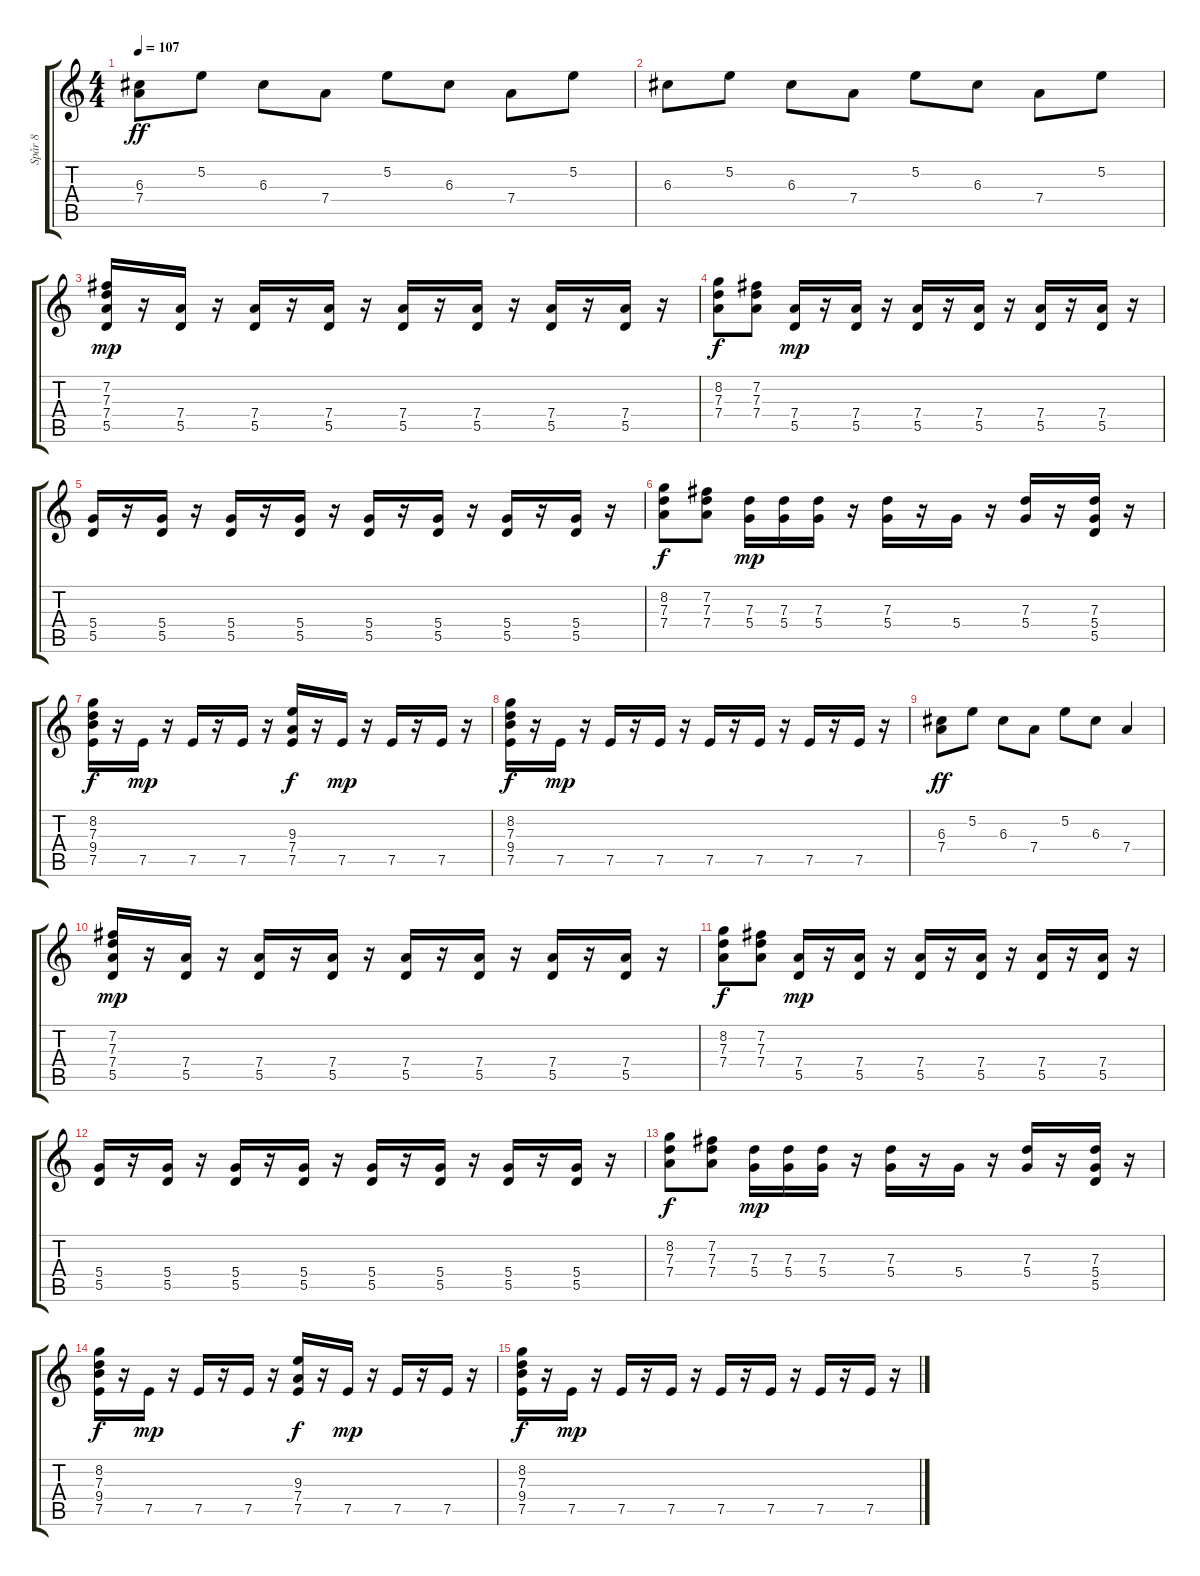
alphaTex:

\track ("Spår 8" "Spår 8") {instrument distortionguitar}
\staff {score tabs}
\tuning (E4 B3 G3 D3 A2 E2) {hide}
\ts (4 4)
\tempo 107
\clef g2
\ks c
(6.3 7.4).8{dy ff} 5.2.8 6.3.8 7.4.8 5.2.8 6.3.8 7.4.8 5.2.8 |
6.3.8 5.2.8 6.3.8 7.4.8 5.2.8 6.3.8 7.4.8 5.2.8 |
(7.2 7.3 7.4 5.5).16{dy mp} r.16 (7.4 5.5).16 r.16 (7.4 5.5).16 r.16 (7.4 5.5).16 r.16 (7.4 5.5).16 r.16 (7.4 5.5).16 r.16 (7.4 5.5).16 r.16 (7.4 5.5).16 r.16 |
(8.2 7.3 7.4).8{dy f} (7.2 7.3 7.4).8 (7.4 5.5).16{dy mp} r.16 (7.4 5.5).16 r.16 (7.4 5.5).16 r.16 (7.4 5.5).16 r.16 (7.4 5.5).16 r.16 (7.4 5.5).16 r.16 |
(5.4 5.5).16 r.16 (5.4 5.5).16 r.16 (5.4 5.5).16 r.16 (5.4 5.5).16 r.16 (5.4 5.5).16 r.16 (5.4 5.5).16 r.16 (5.4 5.5).16 r.16 (5.4 5.5).16 r.16 |
(8.2 7.3 7.4).8{dy f} (7.2 7.3 7.4).8 (7.3 5.4).16{dy mp} (7.3 5.4).16 (7.3 5.4).16 r.16 (7.3 5.4).16 r.16 5.4.16 r.16 (7.3 5.4).16 r.16 (7.3 5.4 5.5).16 r.16 |
(8.2 7.3 9.4 7.5).16{dy f} r.16 7.5.16{dy mp} r.16 7.5.16 r.16 7.5.16 r.16 (9.3 7.4 7.5).16{dy f} r.16 7.5.16{dy mp} r.16 7.5.16 r.16 7.5.16 r.16 |
(8.2 7.3 9.4 7.5).16{dy f} r.16 7.5.16{dy mp} r.16 7.5.16 r.16 7.5.16 r.16 7.5.16 r.16 7.5.16 r.16 7.5.16 r.16 7.5.16 r.16 |
(6.3 7.4).8{dy ff} 5.2.8 6.3.8 7.4.8 5.2.8 6.3.8 7.4.4 |
(7.2 7.3 7.4 5.5).16{dy mp} r.16 (7.4 5.5).16 r.16 (7.4 5.5).16 r.16 (7.4 5.5).16 r.16 (7.4 5.5).16 r.16 (7.4 5.5).16 r.16 (7.4 5.5).16 r.16 (7.4 5.5).16 r.16 |
(8.2 7.3 7.4).8{dy f} (7.2 7.3 7.4).8 (7.4 5.5).16{dy mp} r.16 (7.4 5.5).16 r.16 (7.4 5.5).16 r.16 (7.4 5.5).16 r.16 (7.4 5.5).16 r.16 (7.4 5.5).16 r.16 |
(5.4 5.5).16 r.16 (5.4 5.5).16 r.16 (5.4 5.5).16 r.16 (5.4 5.5).16 r.16 (5.4 5.5).16 r.16 (5.4 5.5).16 r.16 (5.4 5.5).16 r.16 (5.4 5.5).16 r.16 |
(8.2 7.3 7.4).8{dy f} (7.2 7.3 7.4).8 (7.3 5.4).16{dy mp} (7.3 5.4).16 (7.3 5.4).16 r.16 (7.3 5.4).16 r.16 5.4.16 r.16 (7.3 5.4).16 r.16 (7.3 5.4 5.5).16 r.16 |
(8.2 7.3 9.4 7.5).16{dy f} r.16 7.5.16{dy mp} r.16 7.5.16 r.16 7.5.16 r.16 (9.3 7.4 7.5).16{dy f} r.16 7.5.16{dy mp} r.16 7.5.16 r.16 7.5.16 r.16 |
(8.2 7.3 9.4 7.5).16{dy f} r.16 7.5.16{dy mp} r.16 7.5.16 r.16 7.5.16 r.16 7.5.16 r.16 7.5.16 r.16 7.5.16 r.16 7.5.16 r.16
